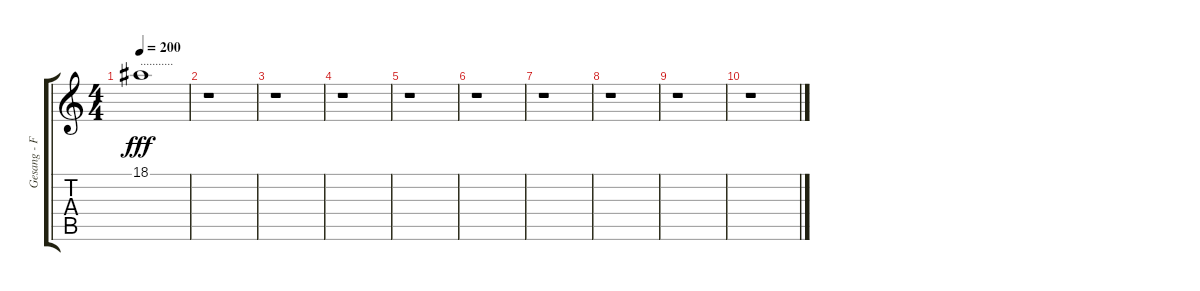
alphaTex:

\track ("Gesang - Farin Urlaub" "Gesang - F") {instrument tenorsax}
\staff {score tabs}
\tuning (E4 B3 G3 D3 A2 E2) {hide}
\ts (4 4)
\tempo 200
\clef g2
\ks c
18.1.1{txt "..........." dy fff volume 10} |
r.1 |
r.1 |
r.1 |
r.1 |
r.1 |
r.1 |
r.1 |
r.1 |
r.1
